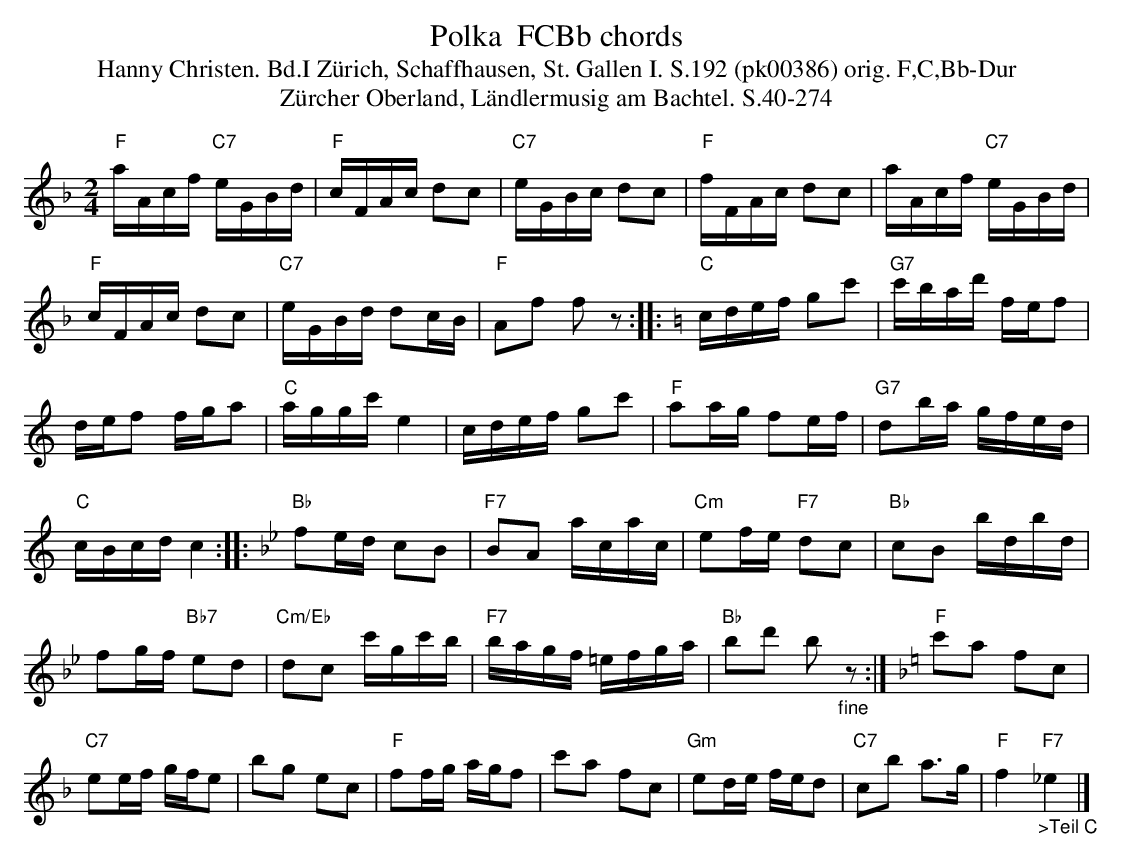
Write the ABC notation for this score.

X:1
T: Polka  FCBb chords
T:Hanny Christen. Bd.I Z\"urich, Schaffhausen, St. Gallen I. S.192 (pk00386) orig. F,C,Bb-Dur
T: Z\"urcher Oberland, L\"andlermusig am Bachtel. S.40-274
M:2/4
L:1/16
K:F %%MIDI gchordon
"F"aAcf "C7"eGBd | "F"cFAc  d2c2 | "C7"eGBc d2c2 | "F"fFAc d2c2 | aAcf "C7"eGBd |
"F"cFAc d2c2 | "C7"eGBd d2cB | "F"A2f2 f2z2:: [K:C] "C"cdef g2c'2 | "G7"c'bad' fef2 |
def2 fga2 | "C"aggc'e4 | cdef g2c'2 | "F"a2ag f2ef | "G7"d2ba gfed |
"C"cBcdc4 :: [K:Bb] "Bb"f2ed c2B2 | "F7"B2A2 acac | "Cm"e2fe "F7"d2c2 | "Bb"c2B2 bdbd |
f2gf "Bb7"e2d2 | "Cm/Eb"d2c2 c'gc'b | "F7"bagf =efga | "Bb"b2d'2 b2"_fine"z2 :| [K:F] "F"c'2a2 f2c2 |
"C7"e2ef gfe2 | b2g2 e2c2 | "F"f2fg agf2 | c'2a2 f2c2 | "Gm"e2de fed2 | "C7"c2b2 a3g | "F"f4"_>Teil C""F7"_e4  |]
